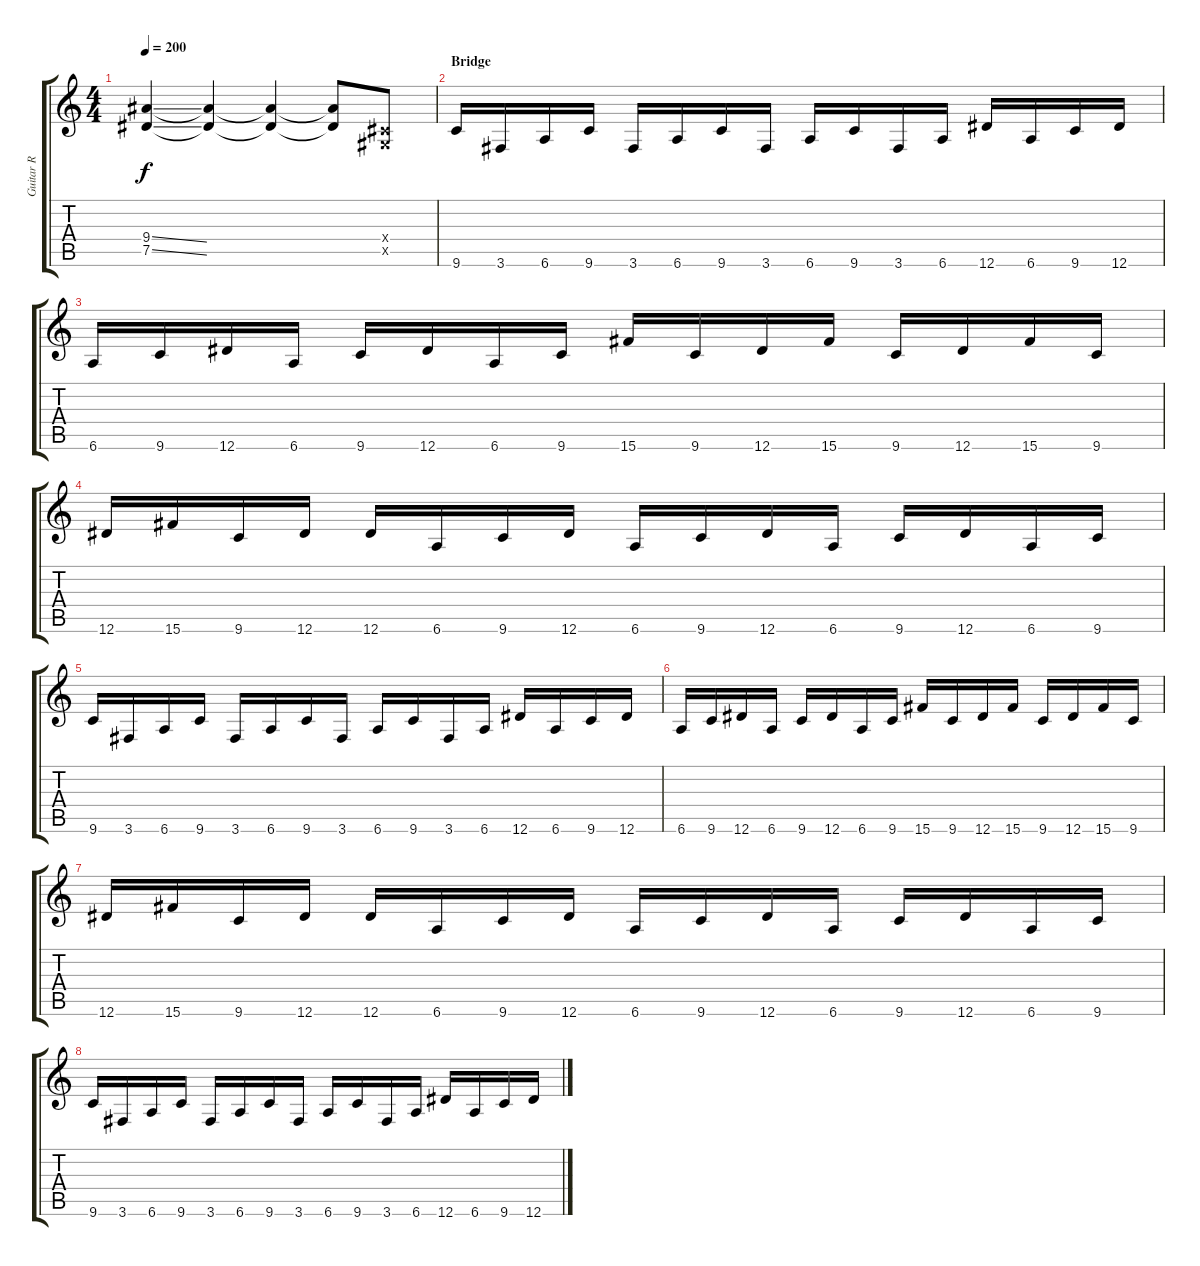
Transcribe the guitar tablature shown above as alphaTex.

\track ("Guitar R" "Guitar R") {instrument distortionguitar}
\staff {score tabs}
\tuning (Eb4 Bb3 Gb3 Db3 Ab2 Eb2) {hide}
\ts (4 4)
\tempo 200
\clef g2
\ks c
(9.4{ss} 7.5{ss}).4{dy f} (9.4{t} 7.5{t}).4 (9.4{t} 7.5{t}).4 (9.4{t} 7.5{t}).8 (0.4{x} 0.5{x}).8 |
\section ("" "Bridge")
9.6.16 3.6.16 6.6.16 9.6.16 3.6.16 6.6.16 9.6.16 3.6.16 6.6.16 9.6.16 3.6.16 6.6.16 12.6.16 6.6.16 9.6.16 12.6.16 |
6.6.16 9.6.16 12.6.16 6.6.16 9.6.16 12.6.16 6.6.16 9.6.16 15.6.16 9.6.16 12.6.16 15.6.16 9.6.16 12.6.16 15.6.16 9.6.16 |
12.6.16 15.6.16 9.6.16 12.6.16 12.6.16 6.6.16 9.6.16 12.6.16 6.6.16 9.6.16 12.6.16 6.6.16 9.6.16 12.6.16 6.6.16 9.6.16 |
9.6.16 3.6.16 6.6.16 9.6.16 3.6.16 6.6.16 9.6.16 3.6.16 6.6.16 9.6.16 3.6.16 6.6.16 12.6.16 6.6.16 9.6.16 12.6.16 |
6.6.16 9.6.16 12.6.16 6.6.16 9.6.16 12.6.16 6.6.16 9.6.16 15.6.16 9.6.16 12.6.16 15.6.16 9.6.16 12.6.16 15.6.16 9.6.16 |
12.6.16 15.6.16 9.6.16 12.6.16 12.6.16 6.6.16 9.6.16 12.6.16 6.6.16 9.6.16 12.6.16 6.6.16 9.6.16 12.6.16 6.6.16 9.6.16 |
9.6.16 3.6.16 6.6.16 9.6.16 3.6.16 6.6.16 9.6.16 3.6.16 6.6.16 9.6.16 3.6.16 6.6.16 12.6.16 6.6.16 9.6.16 12.6.16
